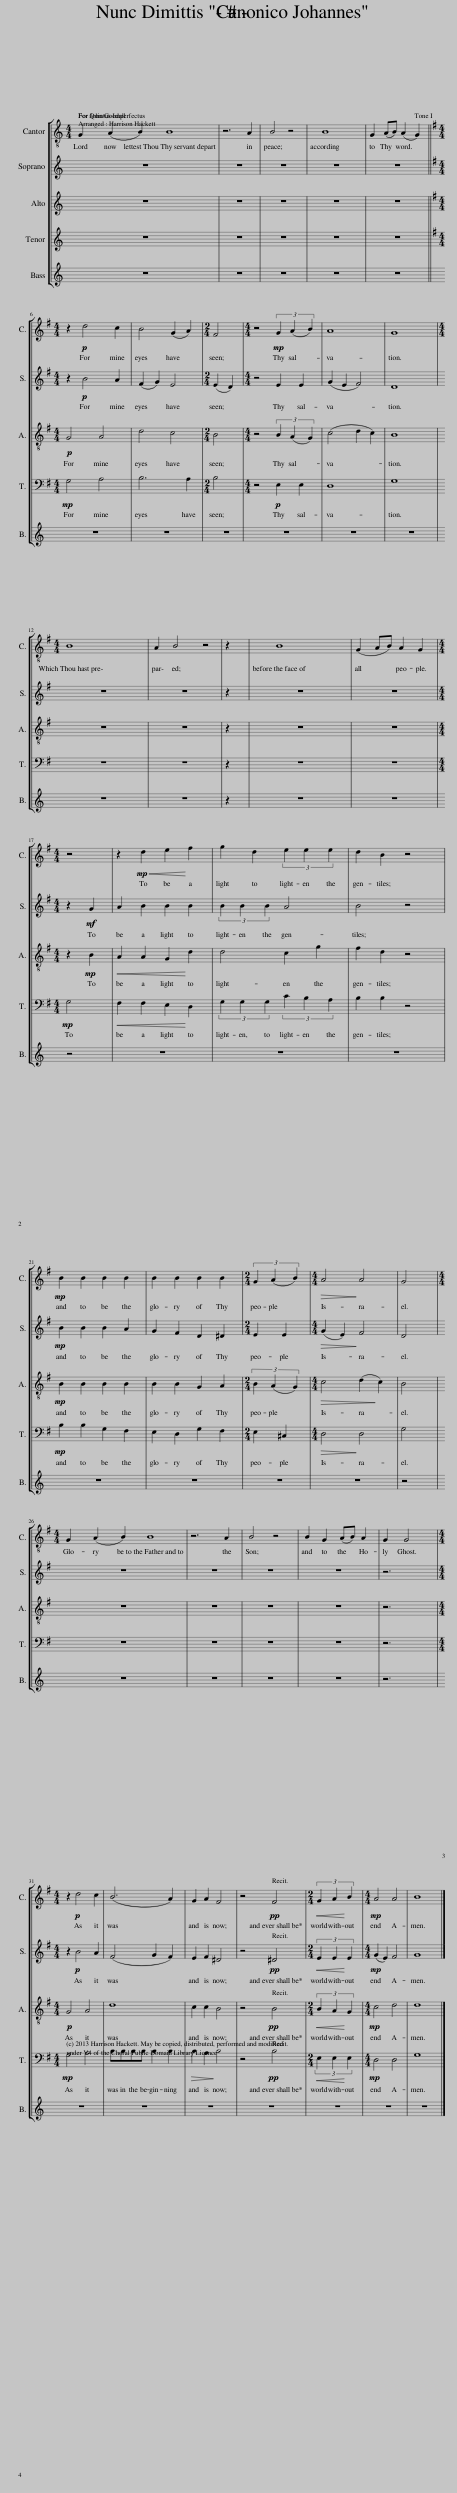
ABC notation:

X:1
%%score [ 1 2 3 4 ]
L:1/8
M:4/4
I:linebreak $
K:C
V:1 treble-8
V:2 treble
V:3 treble
V:4 treble
V:1
 G2 (A2 B2) B8 | z6 A2 | B4 z4 | B8 | G2 (AB) (A2 G2) ||$ %5
[K:G][M:4/4] z2!p! d'4 c'2 | b4 (g2 a2) |[M:2/4] f4 |[M:4/4] z4!mp! (3g2 (a2 b2) | a8 | %10
 g8 |$[M:4/4] B8 | A2 B4 z4 | z2 | B8 | %15
 (G2 AB) A2 G2 |$[M:4/4] z4 | z2!mp!!<(! d'2 e'2!<)! f'2 | g'2 d'2 (3e'2 e'2 e'2 | d'2 b2 z4 |$ %20
!mp! b2 b2 b2 b2 | b2 b2 b2 b2 |[M:2/4] (3g2 (a2 b2) |[M:4/4]!>(! a4!>)! a4 | g4 |$ %25
[M:4/4] G2 (A2 B2) B8 | z6 A2 | B4 z4 | B2 G2 (AB) A2 | G2 G4 |$ %30
[M:4/4] z2!p! d'4 c'2 | (b6 a2) | g2 a2 f4 | z4!pp! f4 |[M:2/4]!<(! (3g2 a2!<)! b2 | %35
[M:4/4]!mp! a4 a4 | b8 |] %37
V:2
 z8 | z8 | z8 | z8 | z8 ||$ %5
[K:G][M:4/4] z2!p! B4 A2 | (F2 G2) E4 |[M:2/4] (E2 D2) |[M:4/4] z4 E2 E2 | (G2 E2 F4) | %10
 D8 |$ z8 | z8 | z2 | z8 | %15
 z8 |$[M:4/4] z2!mf! G2 | A2 B2 B2 B2 | (3B2 B2 B2 A4 | B4 z4 |$ %20
!mp! B2 B2 B2 A2 | G2 F2 D2 ^D2 |[M:2/4] E2 E2 |[M:4/4]!>(! (G2 E2)!>)! F4 | D4 |$ %25
 z8 | z8 | z8 | z8 | z6 |$ %30
[M:4/4] z2!p! B4 A2 | (F4 G2 F2) | E2 F2 ^D4 | z4!pp! ^D4 |[M:2/4]!<(! (3E2 E2!<)! E2 | %35
[M:4/4]!mp! (G2 E2) F4 | G8 |] %37
V:3
 z8 | z8 | z8 | z8 | z8 ||$ %5
[K:G][M:4/4]!p! G,4 A,4 | D4 C4 |[M:2/4] B,4 |[M:4/4] z4 (3B,2 (A,2 G,2) | (C4 D2 C2) | %10
 B,8 |$ z8 | z8 | z2 | z8 | %15
 z8 |$[M:4/4] z2!mp! B,2 |!<(! A,2 A,2 G,2!<)! D2 | D4 C2 G2 | F2 D2 z4 |$ %20
!mp! B,2 B,2 B,2 B,2 | B,2 B,2 G,2 A,2 |[M:2/4] (3B,2 (A,2 G,2) |[M:4/4]!>(! C4 (D2!>)! C2) | B,4 |$ %25
 z8 | z8 | z8 | z8 | z6 |$ %30
[M:4/4]!p! G,4 A,4 | D8 | C2 C2 B,4 | z4!pp! B,4 |[M:2/4]!<(! (3B,2 A,2!<)! G,2 | %35
[M:4/4]!mp! C4 D4 | D8 |] %37
V:4
 z8 | z8 | z8 | z8 | z8 ||$ %5
[K:G][M:4/4]!mp! G,4 A,4 | B,6 A,2 |[M:2/4] B,4 |[M:4/4] z4!p! E,2 E,2 | D,8 | %10
 G,8 |$ z8 | z8 | z2 | z8 | %15
 z8 |$[M:4/4]!mp! G,4 |!<(! F,2 F,2 E,2!<)! D,2 | (3G,2 G,2 G,2 (3C2 B,2 A,2 | B,2 B,2 z4 |$ %20
!mp! B,2 B,2 G,2 F,2 | E,2 D,2 G,2 F,2 |[M:2/4] E,2 ^C,2 |[M:4/4]!>(! D,4!>)! D,4 | G,4 |$ %25
 z8 | z8 | z8 | z8 | z6 |$ %30
[M:4/4]!mp! G,4 A,4 | B,B,B,B, B,2 B,2 |!>(! B,2 A,2!>)! B,4 | z4!pp! B,4 |[M:2/4]!<(! (3E,2 E,2!<)! E,2 | %35
[M:4/4]!mp! D,4 D,4 | G,8 |] %37
